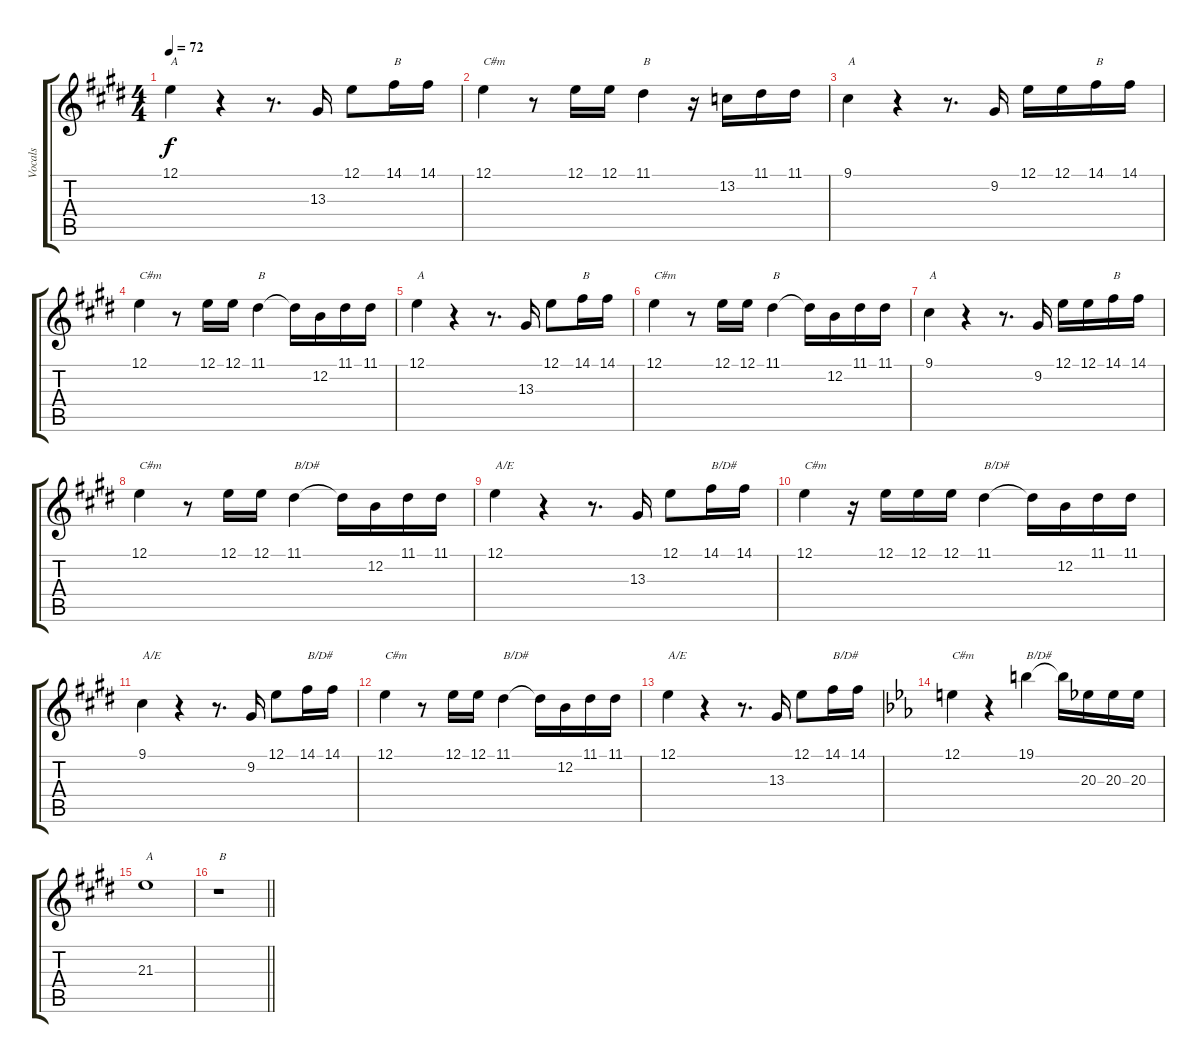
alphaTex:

\track ("Vocals" "Vocals") {instrument trumpet}
\staff {score tabs}
\tuning (E4 B3 G3 D3 A2 E2) {hide}
\ts (4 4)
\tempo 72
\clef g2
\ks e
12.1.4{txt "A" dy f} r.4 r.8{d} 13.3.16 12.1.8 14.1.16{txt "B"} 14.1.16 |
12.1.4{txt "C#m"} r.8 12.1.16 12.1.16 11.1.4{txt "B"} r.16 13.2.16 11.1.16 11.1.16 |
9.1.4{txt "A"} r.4 r.8{d} 9.2.16 12.1.16 12.1.16 14.1.16{txt "B"} 14.1.16 |
12.1.4{txt "C#m"} r.8 12.1.16 12.1.16 11.1.4{txt "B"} 11.1{t}.16 12.2.16 11.1.16 11.1.16 |
12.1.4{txt "A"} r.4 r.8{d} 13.3.16 12.1.8 14.1.16{txt "B"} 14.1.16 |
12.1.4{txt "C#m"} r.8 12.1.16 12.1.16 11.1.4{txt "B"} 11.1{t}.16 12.2.16 11.1.16 11.1.16 |
9.1.4{txt "A"} r.4 r.8{d} 9.2.16 12.1.16 12.1.16 14.1.16{txt "B"} 14.1.16 |
12.1.4{txt "C#m"} r.8 12.1.16 12.1.16 11.1.4{txt "B/D#"} 11.1{t}.16 12.2.16 11.1.16 11.1.16 |
12.1.4{txt "A/E"} r.4 r.8{d} 13.3.16 12.1.8 14.1.16{txt "B/D#"} 14.1.16 |
12.1.4{txt "C#m"} r.16 12.1.16 12.1.16 12.1.16 11.1.4{txt "B/D#"} 11.1{t}.16 12.2.16 11.1.16 11.1.16 |
9.1.4{txt "A/E"} r.4 r.8{d} 9.2.16 12.1.8 14.1.16{txt "B/D#"} 14.1.16 |
12.1.4{txt "C#m"} r.8 12.1.16 12.1.16 11.1.4{txt "B/D#"} 11.1{t}.16 12.2.16 11.1.16 11.1.16 |
12.1.4{txt "A/E"} r.4 r.8{d} 13.3.16 12.1.8 14.1.16{txt "B/D#"} 14.1.16 |
\ks eb
12.1.4{txt "C#m"} r.4 19.1.4{txt "B/D#"} 19.1{t}.16 20.3.16 20.3.16 20.3.16 |
\ks e
21.3.1{txt "A"} |
\barLineRight lightlight
r.1{txt "B"}
